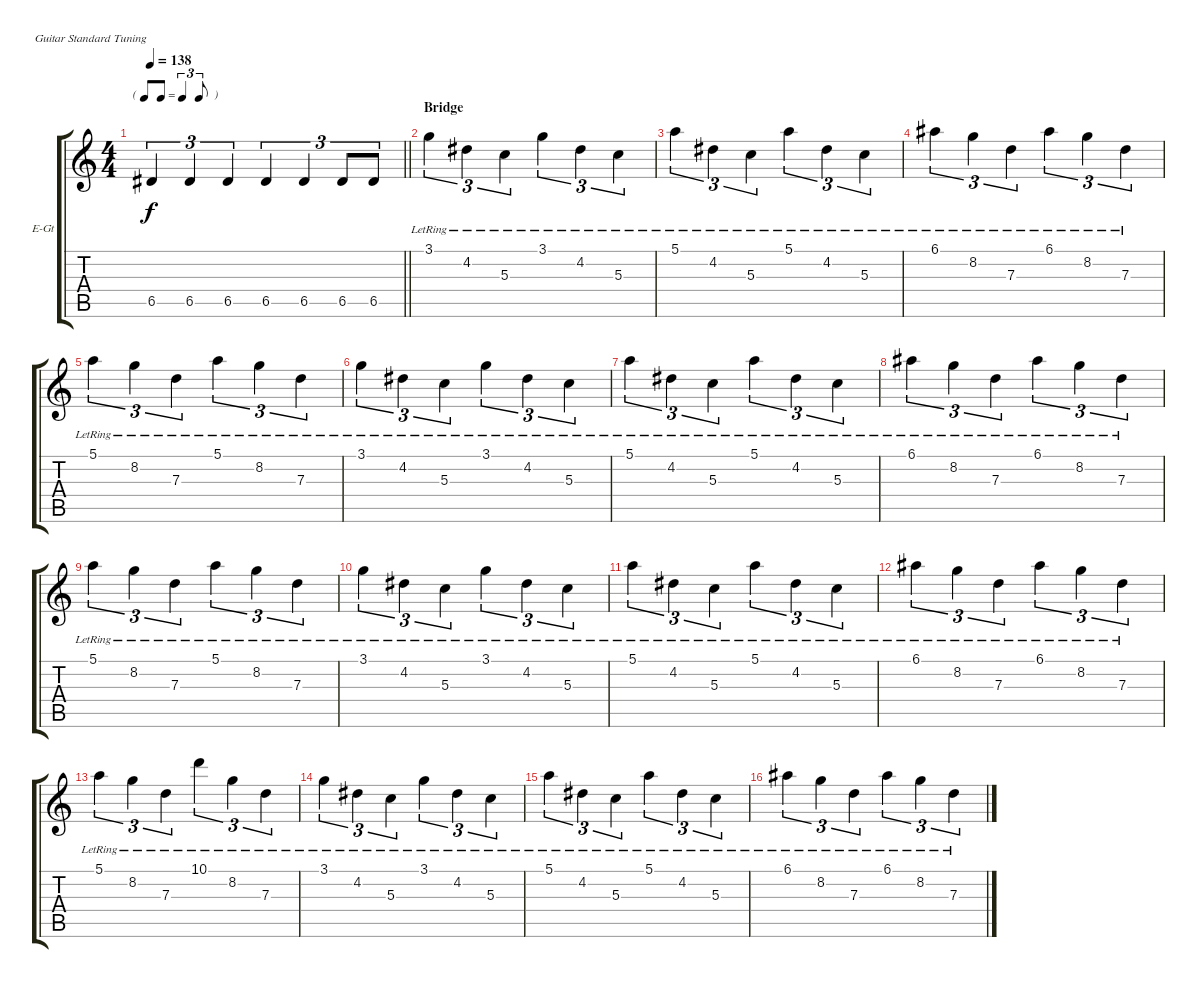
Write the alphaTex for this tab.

\bracketExtendMode groupsimilarinstruments
\firstSystemTrackNameOrientation horizontal
\otherSystemsTrackNameOrientation horizontal
\track ("Nick" "E-Gt") {instrument overdrivenguitar}
\staff {score tabs}
\tuning (E4 B3 G3 D3 A2 E2)
\ts (4 4)
\tf triplet8th
\tempo 138
\clef g2
\barLineRight lightlight
\ks c
6.5.4{tu (3 2) dy f} 6.5.4{tu (3 2)} 6.5.4{tu (3 2)} 6.5.4{tu (3 2)} 6.5.4{tu (3 2)} 6.5.8{tu (3 2)} 6.5.8{tu (3 2)} |
\section ("" "Bridge")
3.1{lr}.4{tu (3 2)} 4.2{lr}.4{tu (3 2)} 5.3{lr}.4{tu (3 2)} 3.1{lr}.4{tu (3 2)} 4.2{lr}.4{tu (3 2)} 5.3{lr}.4{tu (3 2)} |
5.1{lr}.4{tu (3 2)} 4.2{lr}.4{tu (3 2)} 5.3{lr}.4{tu (3 2)} 5.1{lr}.4{tu (3 2)} 4.2{lr}.4{tu (3 2)} 5.3{lr}.4{tu (3 2)} |
6.1{lr}.4{tu (3 2)} 8.2{lr}.4{tu (3 2)} 7.3{lr}.4{tu (3 2)} 6.1{lr}.4{tu (3 2)} 8.2{lr}.4{tu (3 2)} 7.3{lr}.4{tu (3 2)} |
5.1{lr}.4{tu (3 2)} 8.2{lr}.4{tu (3 2)} 7.3{lr}.4{tu (3 2)} 5.1{lr}.4{tu (3 2)} 8.2{lr}.4{tu (3 2)} 7.3{lr}.4{tu (3 2)} |
3.1{lr}.4{tu (3 2)} 4.2{lr}.4{tu (3 2)} 5.3{lr}.4{tu (3 2)} 3.1{lr}.4{tu (3 2)} 4.2{lr}.4{tu (3 2)} 5.3{lr}.4{tu (3 2)} |
5.1{lr}.4{tu (3 2)} 4.2{lr}.4{tu (3 2)} 5.3{lr}.4{tu (3 2)} 5.1{lr}.4{tu (3 2)} 4.2{lr}.4{tu (3 2)} 5.3{lr}.4{tu (3 2)} |
6.1{lr}.4{tu (3 2)} 8.2{lr}.4{tu (3 2)} 7.3{lr}.4{tu (3 2)} 6.1{lr}.4{tu (3 2)} 8.2{lr}.4{tu (3 2)} 7.3{lr}.4{tu (3 2)} |
5.1{lr}.4{tu (3 2)} 8.2{lr}.4{tu (3 2)} 7.3{lr}.4{tu (3 2)} 5.1{lr}.4{tu (3 2)} 8.2{lr}.4{tu (3 2)} 7.3{lr}.4{tu (3 2)} |
3.1{lr}.4{tu (3 2)} 4.2{lr}.4{tu (3 2)} 5.3{lr}.4{tu (3 2)} 3.1{lr}.4{tu (3 2)} 4.2{lr}.4{tu (3 2)} 5.3{lr}.4{tu (3 2)} |
5.1{lr}.4{tu (3 2)} 4.2{lr}.4{tu (3 2)} 5.3{lr}.4{tu (3 2)} 5.1{lr}.4{tu (3 2)} 4.2{lr}.4{tu (3 2)} 5.3{lr}.4{tu (3 2)} |
6.1{lr}.4{tu (3 2)} 8.2{lr}.4{tu (3 2)} 7.3{lr}.4{tu (3 2)} 6.1{lr}.4{tu (3 2)} 8.2{lr}.4{tu (3 2)} 7.3{lr}.4{tu (3 2)} |
5.1{lr}.4{tu (3 2)} 8.2{lr}.4{tu (3 2)} 7.3{lr}.4{tu (3 2)} 10.1{lr}.4{tu (3 2)} 8.2{lr}.4{tu (3 2)} 7.3{lr}.4{tu (3 2)} |
3.1{lr}.4{tu (3 2)} 4.2{lr}.4{tu (3 2)} 5.3{lr}.4{tu (3 2)} 3.1{lr}.4{tu (3 2)} 4.2{lr}.4{tu (3 2)} 5.3{lr}.4{tu (3 2)} |
5.1{lr}.4{tu (3 2)} 4.2{lr}.4{tu (3 2)} 5.3{lr}.4{tu (3 2)} 5.1{lr}.4{tu (3 2)} 4.2{lr}.4{tu (3 2)} 5.3{lr}.4{tu (3 2)} |
6.1{lr}.4{tu (3 2)} 8.2{lr}.4{tu (3 2)} 7.3{lr}.4{tu (3 2)} 6.1{lr}.4{tu (3 2)} 8.2{lr}.4{tu (3 2)} 7.3{lr}.4{tu (3 2)}
